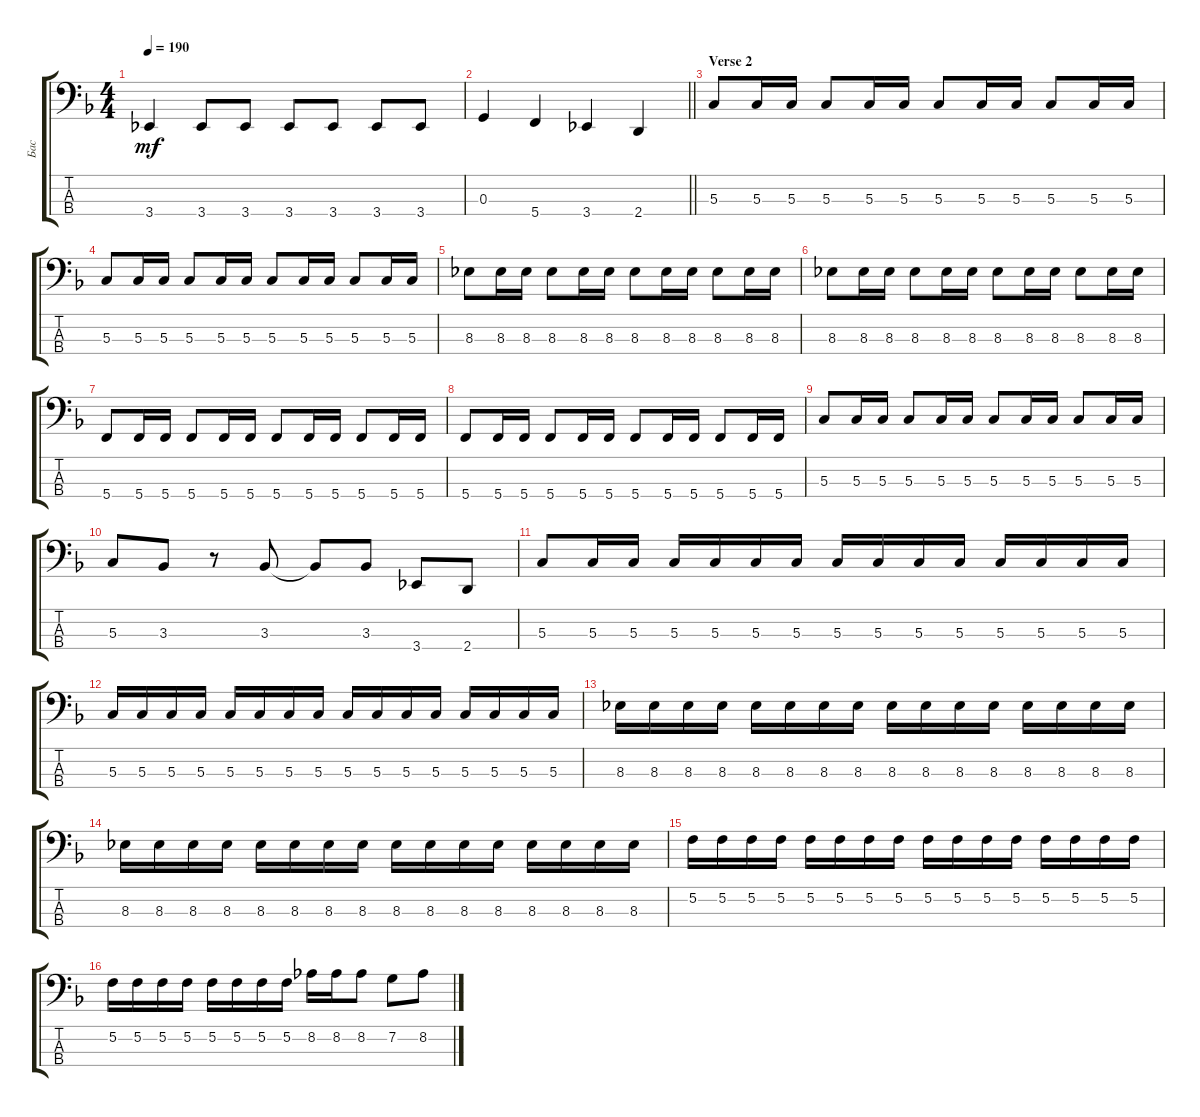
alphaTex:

\track ("Бас" "Бас") {instrument electricbassfinger}
\staff {score tabs}
\tuning (F2 C2 G1 C1) {hide}
\ts (4 4)
\tempo 190
\clef f4
\ks dminor
3.4.4{dy mf} 3.4.8 3.4.8 3.4.8 3.4.8 3.4.8 3.4.8 |
\barLineRight lightlight
0.3.4 5.4.4 3.4.4 2.4.4 |
\section ("" "Verse 2")
5.3.8 5.3.16 5.3.16 5.3.8 5.3.16 5.3.16 5.3.8 5.3.16 5.3.16 5.3.8 5.3.16 5.3.16 |
5.3.8 5.3.16 5.3.16 5.3.8 5.3.16 5.3.16 5.3.8 5.3.16 5.3.16 5.3.8 5.3.16 5.3.16 |
8.3.8 8.3.16 8.3.16 8.3.8 8.3.16 8.3.16 8.3.8 8.3.16 8.3.16 8.3.8 8.3.16 8.3.16 |
8.3.8 8.3.16 8.3.16 8.3.8 8.3.16 8.3.16 8.3.8 8.3.16 8.3.16 8.3.8 8.3.16 8.3.16 |
5.4.8 5.4.16 5.4.16 5.4.8 5.4.16 5.4.16 5.4.8 5.4.16 5.4.16 5.4.8 5.4.16 5.4.16 |
5.4.8 5.4.16 5.4.16 5.4.8 5.4.16 5.4.16 5.4.8 5.4.16 5.4.16 5.4.8 5.4.16 5.4.16 |
5.3.8 5.3.16 5.3.16 5.3.8 5.3.16 5.3.16 5.3.8 5.3.16 5.3.16 5.3.8 5.3.16 5.3.16 |
5.3.8 3.3.8 r.8 3.3.8 3.3{t}.8 3.3.8 3.4.8 2.4.8 |
5.3.8 5.3.16 5.3.16 5.3.16 5.3.16 5.3.16 5.3.16 5.3.16 5.3.16 5.3.16 5.3.16 5.3.16 5.3.16 5.3.16 5.3.16 |
5.3.16 5.3.16 5.3.16 5.3.16 5.3.16 5.3.16 5.3.16 5.3.16 5.3.16 5.3.16 5.3.16 5.3.16 5.3.16 5.3.16 5.3.16 5.3.16 |
8.3.16 8.3.16 8.3.16 8.3.16 8.3.16 8.3.16 8.3.16 8.3.16 8.3.16 8.3.16 8.3.16 8.3.16 8.3.16 8.3.16 8.3.16 8.3.16 |
8.3.16 8.3.16 8.3.16 8.3.16 8.3.16 8.3.16 8.3.16 8.3.16 8.3.16 8.3.16 8.3.16 8.3.16 8.3.16 8.3.16 8.3.16 8.3.16 |
5.2.16 5.2.16 5.2.16 5.2.16 5.2.16 5.2.16 5.2.16 5.2.16 5.2.16 5.2.16 5.2.16 5.2.16 5.2.16 5.2.16 5.2.16 5.2.16 |
5.2.16 5.2.16 5.2.16 5.2.16 5.2.16 5.2.16 5.2.16 5.2.16 8.2.16 8.2.16 8.2.8 7.2.8 8.2.8
